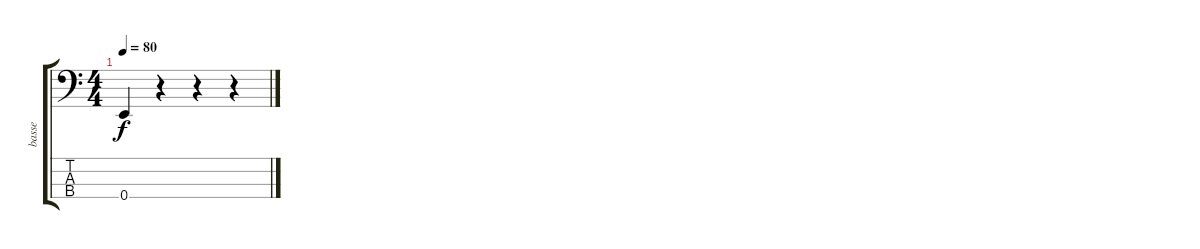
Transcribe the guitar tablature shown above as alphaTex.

\track ("basse" "basse") {instrument electricbassfinger}
\staff {score tabs}
\tuning (G2 D2 A1 E1) {hide}
\ts (4 4)
\tempo 80
\clef f4
\ks c
0.4.4{dy f} r.4 r.4 r.4
